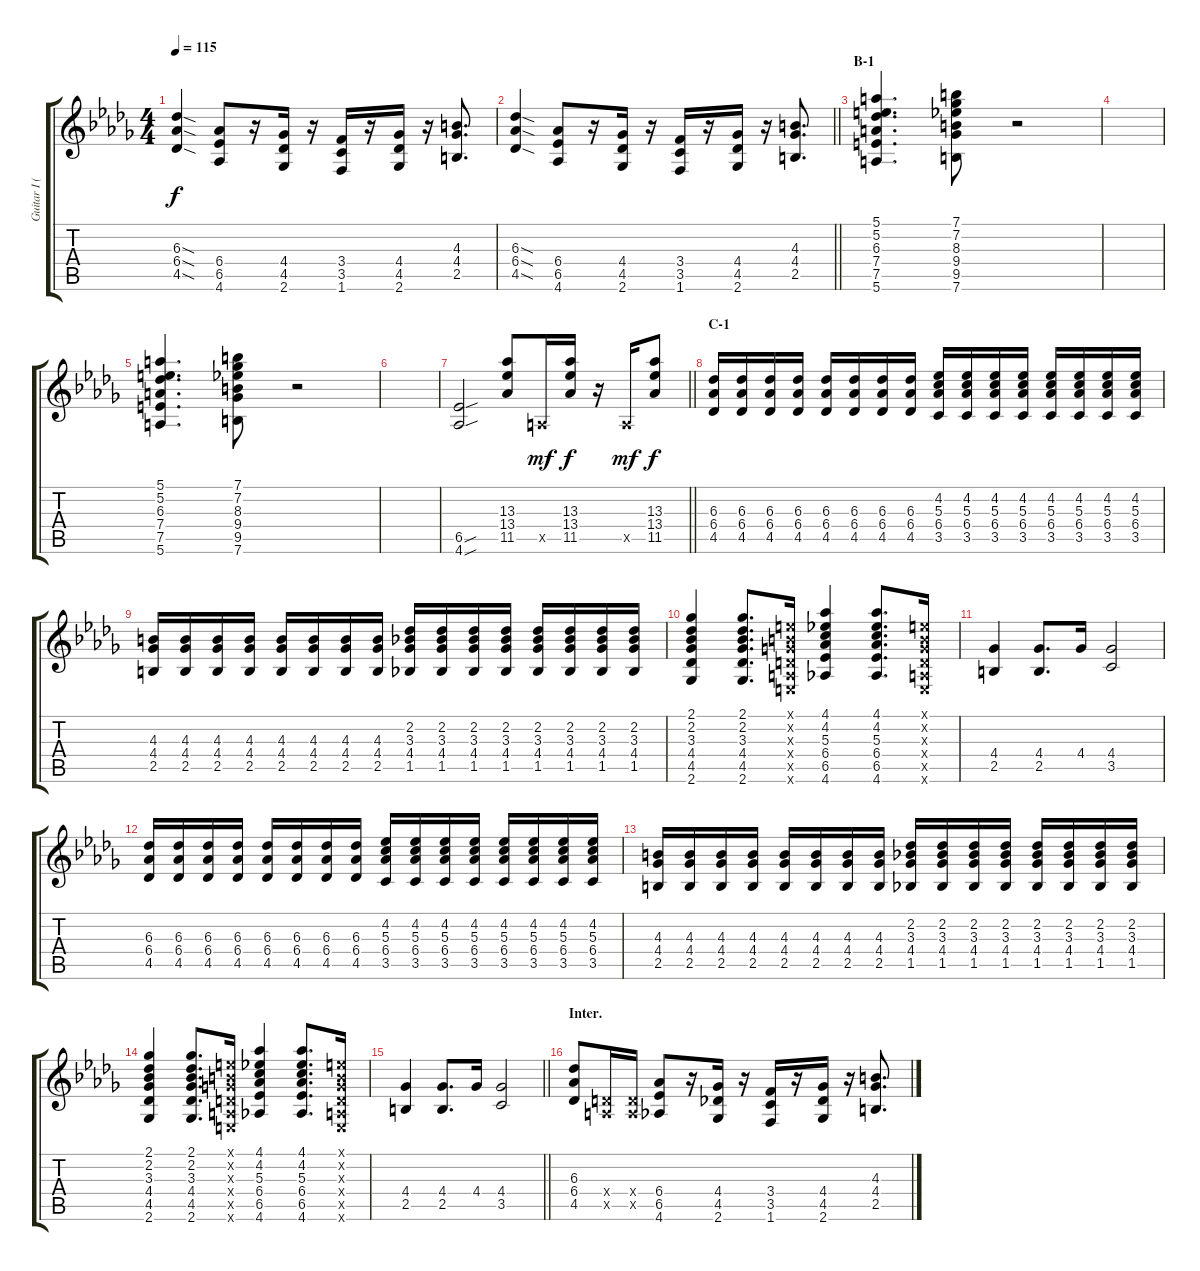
\track ("Guitar I (Hirasawa Yui)" "Guitar I (") {instrument overdrivenguitar}
\staff {score tabs}
\tuning (E4 B3 G3 D3 A2 E2) {hide}
\ts (4 4)
\tempo 115
\clef g2
\ks db
(6.3{sod} 6.4{sod} 4.5{sod}).4{dy f} (6.4 6.5 4.6).8 r.16 (4.4 4.5 2.6).16 r.16 (3.4 3.5 1.6).16 r.16 (4.4 4.5 2.6).16 r.16 (4.3 4.4 2.5).8{d} |
\barLineRight lightlight
(6.3{sod} 6.4{sod} 4.5{sod}).4 (6.4 6.5 4.6).8 r.16 (4.4 4.5 2.6).16 r.16 (3.4 3.5 1.6).16 r.16 (4.4 4.5 2.6).16 r.16 (4.3 4.4 2.5).8{d} |
\section ("" "B-1")
(5.1 5.2 6.3 7.4 7.5 5.6).4{d} (7.1 7.2 8.3 9.4 9.5 7.6).8 r.2 |
|
(5.1 5.2 6.3 7.4 7.5 5.6).4{d} (7.1 7.2 8.3 9.4 9.5 7.6).8 r.2 |
|
\barLineRight lightlight
(6.5{sou} 4.6{sou}).2 (13.3 13.4 11.5).8 0.5{x}.16{dy mf} (13.3 13.4 11.5).16{dy f} r.16 0.5{x}.16{dy mf} (13.3 13.4 11.5).8{dy f} |
\section ("" "C-1")
(6.3 6.4 4.5).16 (6.3 6.4 4.5).16 (6.3 6.4 4.5).16 (6.3 6.4 4.5).16 (6.3 6.4 4.5).16 (6.3 6.4 4.5).16 (6.3 6.4 4.5).16 (6.3 6.4 4.5).16 (4.2 5.3 6.4 3.5).16 (4.2 5.3 6.4 3.5).16 (4.2 5.3 6.4 3.5).16 (4.2 5.3 6.4 3.5).16 (4.2 5.3 6.4 3.5).16 (4.2 5.3 6.4 3.5).16 (4.2 5.3 6.4 3.5).16 (4.2 5.3 6.4 3.5).16 |
(4.3 4.4 2.5).16 (4.3 4.4 2.5).16 (4.3 4.4 2.5).16 (4.3 4.4 2.5).16 (4.3 4.4 2.5).16 (4.3 4.4 2.5).16 (4.3 4.4 2.5).16 (4.3 4.4 2.5).16 (2.2 3.3 4.4 1.5).16 (2.2 3.3 4.4 1.5).16 (2.2 3.3 4.4 1.5).16 (2.2 3.3 4.4 1.5).16 (2.2 3.3 4.4 1.5).16 (2.2 3.3 4.4 1.5).16 (2.2 3.3 4.4 1.5).16 (2.2 3.3 4.4 1.5).16 |
(2.1 2.2 3.3 4.4 4.5 2.6).4 (2.1 2.2 3.3 4.4 4.5 2.6).8{d} (0.1{x} 0.2{x} 0.3{x} 0.4{x} 0.5{x} 0.6{x}).16 (4.1 4.2 5.3 6.4 6.5 4.6).4 (4.1 4.2 5.3 6.4 6.5 4.6).8{d} (0.1{x} 0.2{x} 0.3{x} 0.4{x} 0.5{x} 0.6{x}).16 |
(4.4 2.5).4 (4.4 2.5).8{d} 4.4.16 (4.4 3.5).2 |
(6.3 6.4 4.5).16 (6.3 6.4 4.5).16 (6.3 6.4 4.5).16 (6.3 6.4 4.5).16 (6.3 6.4 4.5).16 (6.3 6.4 4.5).16 (6.3 6.4 4.5).16 (6.3 6.4 4.5).16 (4.2 5.3 6.4 3.5).16 (4.2 5.3 6.4 3.5).16 (4.2 5.3 6.4 3.5).16 (4.2 5.3 6.4 3.5).16 (4.2 5.3 6.4 3.5).16 (4.2 5.3 6.4 3.5).16 (4.2 5.3 6.4 3.5).16 (4.2 5.3 6.4 3.5).16 |
(4.3 4.4 2.5).16 (4.3 4.4 2.5).16 (4.3 4.4 2.5).16 (4.3 4.4 2.5).16 (4.3 4.4 2.5).16 (4.3 4.4 2.5).16 (4.3 4.4 2.5).16 (4.3 4.4 2.5).16 (2.2 3.3 4.4 1.5).16 (2.2 3.3 4.4 1.5).16 (2.2 3.3 4.4 1.5).16 (2.2 3.3 4.4 1.5).16 (2.2 3.3 4.4 1.5).16 (2.2 3.3 4.4 1.5).16 (2.2 3.3 4.4 1.5).16 (2.2 3.3 4.4 1.5).16 |
(2.1 2.2 3.3 4.4 4.5 2.6).4 (2.1 2.2 3.3 4.4 4.5 2.6).8{d} (0.1{x} 0.2{x} 0.3{x} 0.4{x} 0.5{x} 0.6{x}).16 (4.1 4.2 5.3 6.4 6.5 4.6).4 (4.1 4.2 5.3 6.4 6.5 4.6).8{d} (0.1{x} 0.2{x} 0.3{x} 0.4{x} 0.5{x} 0.6{x}).16 |
\barLineRight lightlight
(4.4 2.5).4 (4.4 2.5).8{d} 4.4.16 (4.4 3.5).2 |
\section ("" "Inter.")
(6.3 6.4 4.5).8 (0.4{x} 0.5{x}).16 (0.4{x} 0.5{x}).16 (6.4 6.5 4.6).8 r.16 (4.4 4.5 2.6).16 r.16 (3.4 3.5 1.6).16 r.16 (4.4 4.5 2.6).16 r.16 (4.3 4.4 2.5).8{d}
